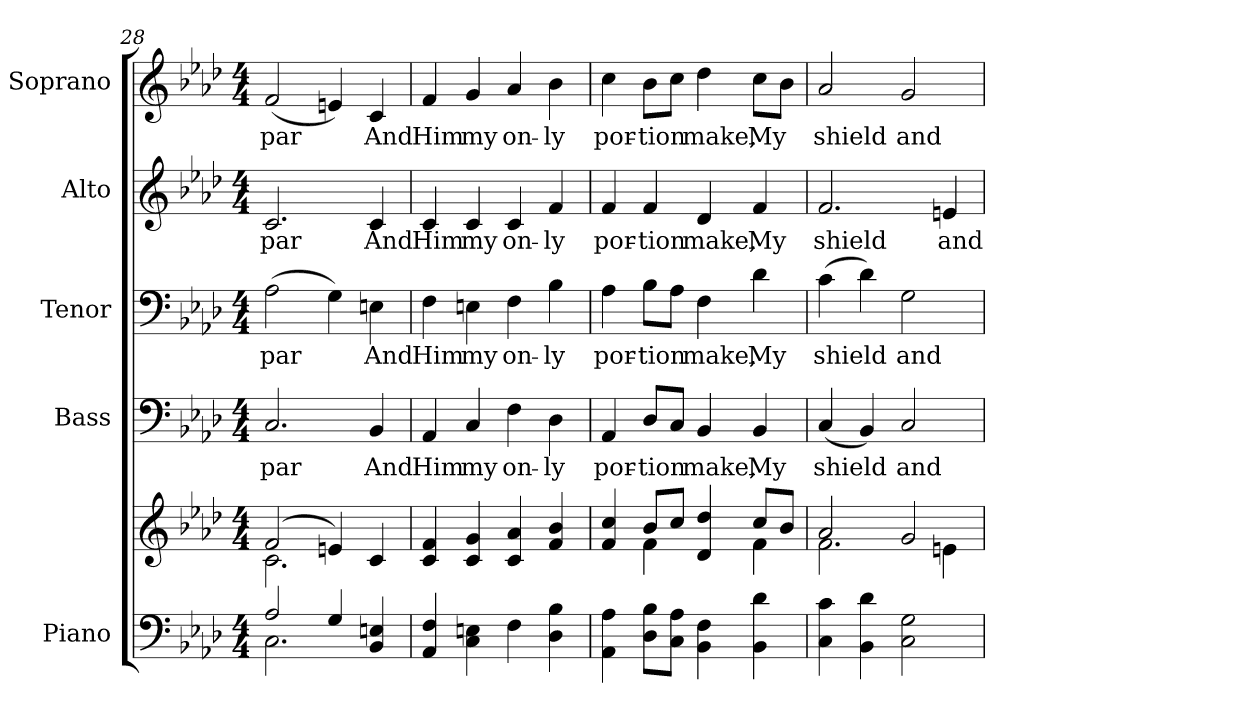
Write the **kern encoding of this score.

**kern	**kern	**kern	**text	**kern	**text	**kern	**text	**kern	**text
*part5	*part5	*part4	*part4	*part3	*part3	*part2	*part2	*part1	*part1
*staff6	*staff5	*staff4	*staff4	*staff3	*staff3	*staff2	*staff2	*staff1	*staff1
*I"Piano	*	*I"Bass	*	*I"Tenor	*	*I"Alto	*	*I"Soprano	*
*I'Pno.	*	*I'B.	*	*I'T.	*	*I'A.	*	*I'S.	*
*clefF4	*clefG2	*clefF4	*	*clefF4	*	*clefG2	*	*clefG2	*
*k[b-e-a-d-]	*k[b-e-a-d-]	*k[b-e-a-d-]	*	*k[b-e-a-d-]	*	*k[b-e-a-d-]	*	*k[b-e-a-d-]	*
*A-:	*A-:	*A-:	*	*A-:	*	*A-:	*	*A-:	*
*M4/4	*M4/4	*M4/4	*	*M4/4	*	*M4/4	*	*M4/4	*
=28	=28	=28	=28	=28	=28	=28	=28	=28	=28
*^	*^	*	*	*	*	*	*	*	*
!	!	!	!	!	!LO:LY:b:color=#000000	!	!	!	!	!	!
!	!	!	!	!	!	!	!LO:LY:b:color=#000000	!	!	!	!
!	!	!	!	!	!	!	!	!	!LO:LY:b:color=#000000	!	!
!	!	!	!	!	!	!	!	!	!	!	!LO:LY:b:color=#000000
2A-i/	2.Ci\	(2fi/	2.ci\	2.Ci/	par	(2A-i\	par	2.ci/	par	(2fi/	par
4Gi/	.	4eni/)	.	.	.	4Gi\)	.	.	.	4eni/)	.
!	!	!	!	!	!LO:LY:b:color=#000000	!	!	!	!	!	!
!	!	!	!	!	!	!	!LO:LY:b:color=#000000	!	!	!	!
!	!	!	!	!	!	!	!	!	!LO:LY:b:color=#000000	!	!
!	!	!	!	!	!	!	!	!	!	!	!LO:LY:b:color=#000000
4BB-i/ 4Eni	4ryy	4ci/	4ryy	4BB-i/	And	4Eni\	And	4ci/	And	4ci/	And
*v	*v	*	*	*	*	*	*	*	*	*	*
*	*v	*v	*	*	*	*	*	*	*	*
!!LO:PB:g=z
=29	=29	=29	=29	=29	=29	=29	=29	=29	=29
*^	*^	*	*	*	*	*	*	*	*
!	!	!	!	!	!LO:LY:b:color=#000000	!	!	!	!	!	!
*v	*v	*	*	*	*	*	*	*	*	*	*
*	*v	*v	*	*	*	*	*	*	*	*
*^	*^	*	*	*	*	*	*	*	*
!	!	!	!	!	!	!	!LO:LY:b:color=#000000	!	!	!	!
*v	*v	*	*	*	*	*	*	*	*	*	*
*	*v	*v	*	*	*	*	*	*	*	*
*^	*^	*	*	*	*	*	*	*	*
!	!	!	!	!	!	!	!	!	!LO:LY:b:color=#000000	!	!
*v	*v	*	*	*	*	*	*	*	*	*	*
*	*v	*v	*	*	*	*	*	*	*	*
*^	*^	*	*	*	*	*	*	*	*
!	!	!	!	!	!	!	!	!	!	!	!LO:LY:b:color=#000000
*v	*v	*	*	*	*	*	*	*	*	*	*
*	*v	*v	*	*	*	*	*	*	*	*
4AA-i/ 4Fi	4ci/ 4fi	4AA-i/	Him	4Fi\	Him	4ci/	Him	4fi/	Him
!	!	!	!LO:LY:b:color=#000000	!	!	!	!	!	!
!	!	!	!	!	!LO:LY:b:color=#000000	!	!	!	!
!	!	!	!	!	!	!	!LO:LY:b:color=#000000	!	!
!	!	!	!	!	!	!	!	!	!LO:LY:b:color=#000000
4Ci\ 4Eni	4ci/ 4gi	4Ci/	my	4Eni\	my	4ci/	my	4gi/	my
!	!	!	!LO:LY:b:color=#000000	!	!	!	!	!	!
!	!	!	!	!	!LO:LY:b:color=#000000	!	!	!	!
!	!	!	!	!	!	!	!LO:LY:b:color=#000000	!	!
!	!	!	!	!	!	!	!	!	!LO:LY:b:color=#000000
4Fi\	4ci/ 4a-i	4Fi\	on-	4Fi\	on-	4ci/	on-	4a-i/	on-
!	!	!	!LO:LY:b:color=#000000	!	!	!	!	!	!
!	!	!	!	!	!LO:LY:b:color=#000000	!	!	!	!
!	!	!	!	!	!	!	!LO:LY:b:color=#000000	!	!
!	!	!	!	!	!	!	!	!	!LO:LY:b:color=#000000
4D-i\ 4B-i	4fi/ 4b-i	4D-i\	-ly	4B-i\	-ly	4fi/	-ly	4b-i\	-ly
=30	=30	=30	=30	=30	=30	=30	=30	=30	=30
*	*^	*	*	*	*	*	*	*	*
!	!	!	!	!LO:LY:b:color=#000000	!	!	!	!	!	!
!	!	!	!	!	!	!LO:LY:b:color=#000000	!	!	!	!
!	!	!	!	!	!	!	!	!LO:LY:b:color=#000000	!	!
!	!	!	!	!	!	!	!	!	!	!LO:LY:b:color=#000000
4AA-i\ 4A-i	4fi/ 4cci	4ryy	4AA-i/	por-	4A-i\	por-	4fi/	por-	4cci\	por-
!	!	!	!	!LO:LY:b:color=#000000	!	!	!	!	!	!
!	!	!	!	!	!	!LO:LY:b:color=#000000	!	!	!	!
!	!	!	!	!	!	!	!	!LO:LY:b:color=#000000	!	!
!	!	!	!	!	!	!	!	!	!	!LO:LY:b:color=#000000
8D-i\ 8B-iL	8b-i/L	4fi\	8D-i/L	-tion	8B-i\L	-tion	4fi/	-tion	8b-i\L	-tion
8Ci\ 8A-iJ	8cci/J	.	8Ci/J	.	8A-i\J	.	.	.	8cci\J	.
!	!	!	!	!LO:LY:b:color=#000000	!	!	!	!	!	!
!	!	!	!	!	!	!LO:LY:b:color=#000000	!	!	!	!
!	!	!	!	!	!	!	!	!LO:LY:b:color=#000000	!	!
!	!	!	!	!	!	!	!	!	!	!LO:LY:b:color=#000000
4BB-i\ 4Fi	4d-i/ 4dd-i	4ryy	4BB-i/	make,	4Fi\	make,	4d-i/	make,	4dd-i\	make,
!	!	!	!	!LO:LY:b:color=#000000	!	!	!	!	!	!
!	!	!	!	!	!	!LO:LY:b:color=#000000	!	!	!	!
!	!	!	!	!	!	!	!	!LO:LY:b:color=#000000	!	!
!	!	!	!	!	!	!	!	!	!	!LO:LY:b:color=#000000
4BB-i\ 4d-i	8cci/L	4fi\	4BB-i/	My	4d-i\	My	4fi/	My	8cci\L	My
.	8b-i/J	.	.	.	.	.	.	.	8b-i\J	.
!!LO:PB:g=z
=31	=31	=31	=31	=31	=31	=31	=31	=31	=31	=31
!	!	!	!	!LO:LY:b:color=#000000	!	!	!	!	!	!
!	!	!	!	!	!	!LO:LY:b:color=#000000	!	!	!	!
!	!	!	!	!	!	!	!	!LO:LY:b:color=#000000	!	!
!	!	!	!	!	!	!	!	!	!	!LO:LY:b:color=#000000
4Ci\ 4ci	2a-i/	2.fi\	(4Ci/	shield	(4ci\	shield	2.fi/	shield	2a-i/	shield
4BB-i\ 4d-i	.	.	4BB-i/)	.	4d-i\)	.	.	.	.	.
!	!	!	!	!LO:LY:b:color=#000000	!	!	!	!	!	!
!	!	!	!	!	!	!LO:LY:b:color=#000000	!	!	!	!
!	!	!	!	!	!	!	!	!	!	!LO:LY:b:color=#000000
2Ci\ 2Gi	2gi/	.	2Ci/	and	2Gi\	and	.	.	2gi/	and
!	!	!	!	!	!	!	!	!LO:LY:b:color=#000000	!	!
.	.	4eni\	.	.	.	.	4eni/	and	.	.
*	*v	*v	*	*	*	*	*	*	*	*
=	=	=	=	=	=	=	=	=	=
*-	*-	*-	*-	*-	*-	*-	*-	*-	*-
